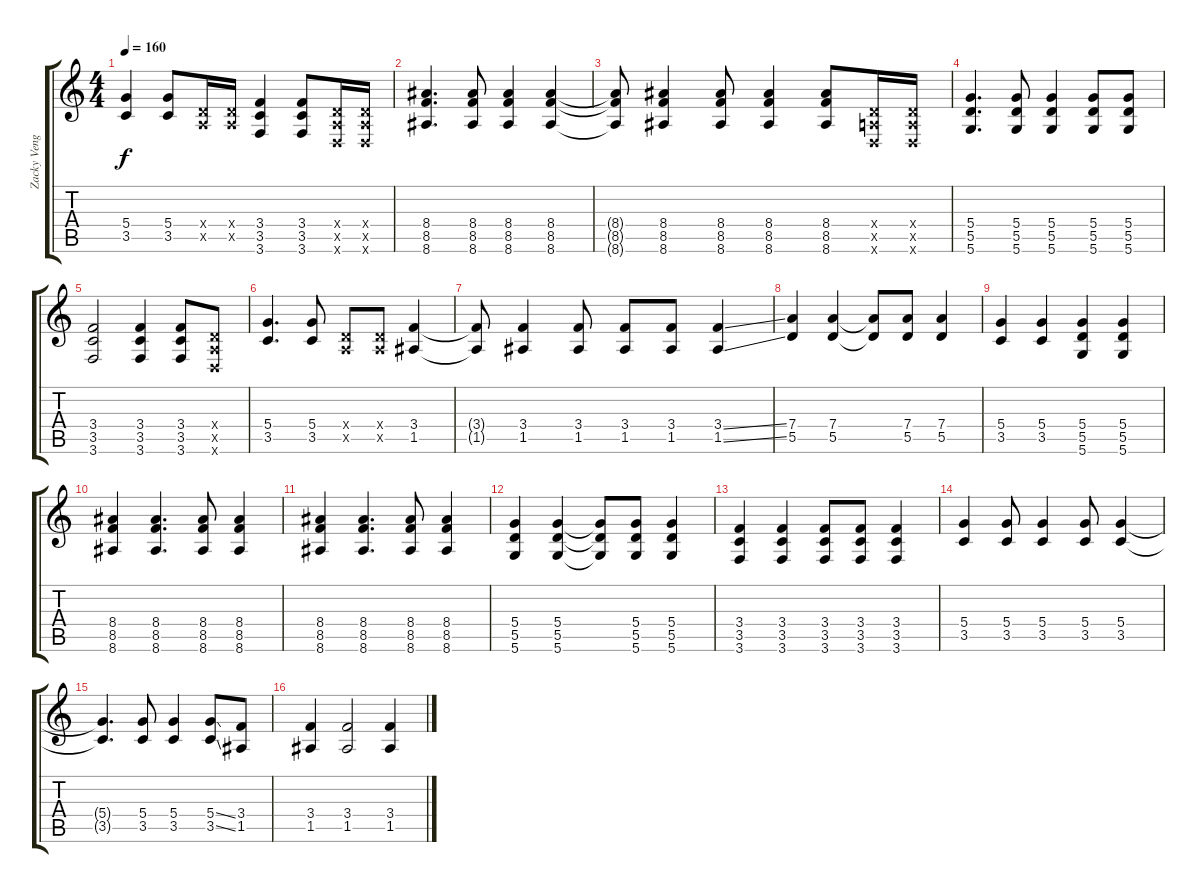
\track ("Zacky Vengeance Ryhtem" "Zacky Veng") {instrument distortionguitar}
\staff {score tabs}
\tuning (E4 B3 G3 D3 A2 D2) {hide}
\ts (4 4)
\tempo 160
\clef g2
\ks c
(5.4 3.5).4{dy f} (5.4 3.5).8 (0.4{x} 0.5{x}).16 (0.4{x} 0.5{x}).16 (3.4 3.5 3.6).4 (3.4 3.5 3.6).8 (0.4{x} 0.5{x} 0.6{x}).16 (0.4{x} 0.5{x} 0.6{x}).16 |
(8.4 8.5 8.6).4{d} (8.4 8.5 8.6).8 (8.4 8.5 8.6).4 (8.4 8.5 8.6).4 |
(8.4{t} 8.5{t} 8.6{t}).8 (8.4 8.5 8.6).4 (8.4 8.5 8.6).8 (8.4 8.5 8.6).4 (8.4 8.5 8.6).8 (0.4{x} 0.5{x} 0.6{x}).16 (0.4{x} 0.5{x} 0.6{x}).16 |
(5.4 5.5 5.6).4{d} (5.4 5.5 5.6).8 (5.4 5.5 5.6).4 (5.4 5.5 5.6).8 (5.4 5.5 5.6).8 |
(3.4 3.5 3.6).2 (3.4 3.5 3.6).4 (3.4 3.5 3.6).8 (0.4{x} 0.5{x} 0.6{x}).8 |
(5.4 3.5).4{d} (5.4 3.5).8 (0.4{x} 0.5{x}).8 (0.4{x} 0.5{x}).8 (3.4 1.5).4 |
(3.4{t} 1.5{t}).8 (3.4 1.5).4 (3.4 1.5).8 (3.4 1.5).8 (3.4 1.5).8 (3.4{ss} 1.5{ss}).4 |
(7.4 5.5).4 (7.4 5.5).4 (7.4{t} 5.5{t}).8 (7.4 5.5).8 (7.4 5.5).4 |
(5.4 3.5).4 (5.4 3.5).4 (5.4 5.5 5.6).4 (5.4 5.5 5.6).4 |
(8.4 8.5 8.6).4 (8.4 8.5 8.6).4{d} (8.4 8.5 8.6).8 (8.4 8.5 8.6).4 |
(8.4 8.5 8.6).4 (8.4 8.5 8.6).4{d} (8.4 8.5 8.6).8 (8.4 8.5 8.6).4 |
(5.4 5.5 5.6).4 (5.4 5.5 5.6).4 (5.4{t} 5.5{t} 5.6{t}).8 (5.4 5.5 5.6).8 (5.4 5.5 5.6).4 |
(3.4 3.5 3.6).4 (3.4 3.5 3.6).4 (3.4 3.5 3.6).8 (3.4 3.5 3.6).8 (3.4 3.5 3.6).4 |
(5.4 3.5).4 (5.4 3.5).8 (5.4 3.5).4 (5.4 3.5).8 (5.4 3.5).4 |
(5.4{t} 3.5{t}).4{d} (5.4 3.5).8 (5.4 3.5).4 (5.4{ss} 3.5{ss}).8 (3.4 1.5).8 |
(3.4 1.5).4 (3.4 1.5).2 (3.4 1.5).4
